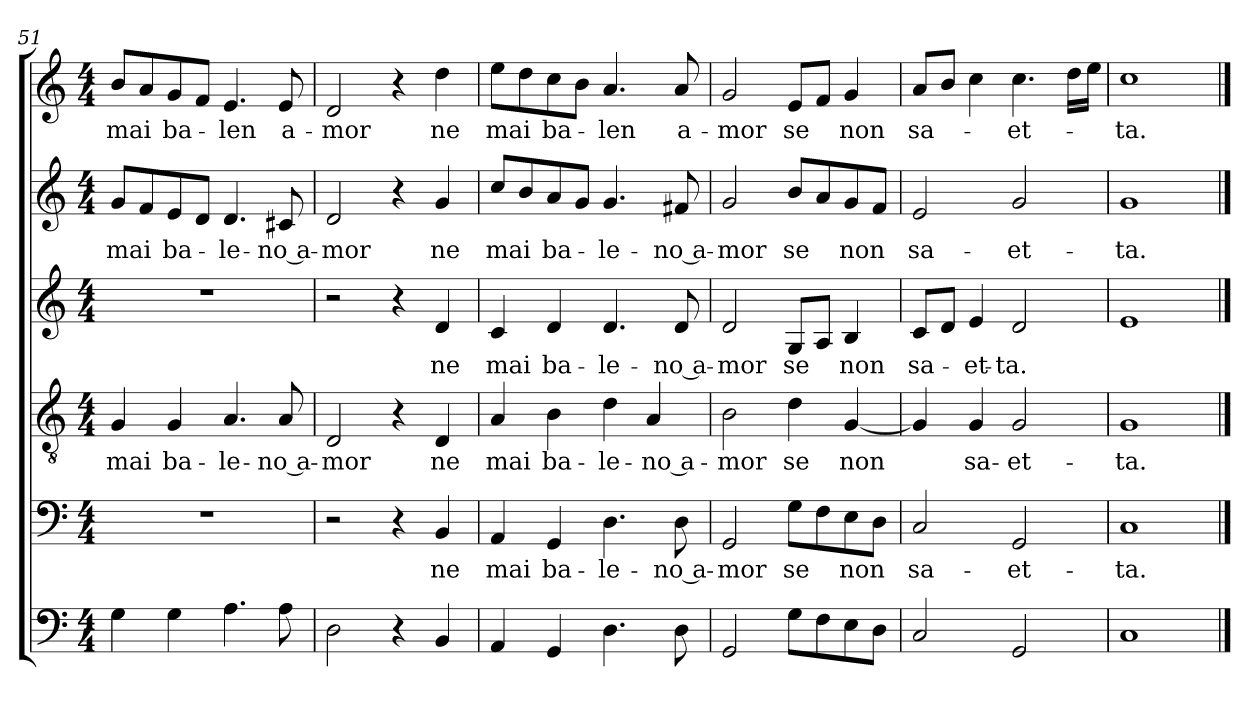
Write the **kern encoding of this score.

**kern	**kern	**text	**kern	**text	**kern	**text	**kern	**text	**kern	**text
*part6	*part5	*part5	*part4	*part4	*part3	*part3	*part2	*part2	*part1	*part1
*staff6	*staff5	*staff5	*staff4	*staff4	*staff3	*staff3	*staff2	*staff2	*staff1	*staff1
*clefF4	*clefF4	*	*clefGv2	*	*clefG2	*	*clefG2	*	*clefG2	*
*k[]	*k[]	*	*k[]	*	*k[]	*	*k[]	*	*k[]	*
*C:	*C:	*	*C:	*	*C:	*	*C:	*	*C:	*
*M4/4	*M4/4	*	*M4/4	*	*M4/4	*	*M4/4	*	*M4/4	*
=51	=51	=51	=51	=51	=51	=51	=51	=51	=51	=51
!	!	!	!	!LO:LY:b	!	!	!	!LO:LY:b	!	!LO:LY:b
4G\	1r	.	4G/	mai	1r	.	8g/L	mai	8b/L	mai
.	.	.	.	.	.	.	8f/	.	8a/	.
!	!	!	!	!LO:LY:b	!	!	!	!LO:LY:b	!	!LO:LY:b
4G\	.	.	4G/	ba-	.	.	8e/	ba-	8g/	ba-
.	.	.	.	.	.	.	8d/J	.	8f/J	.
!	!	!	!	!LO:LY:b	!	!	!	!LO:LY:b	!	!LO:LY:b
4.A\	.	.	4.A/	-le-	.	.	4.d/	-le-	4.e/	-len
!	!	!	!	!LO:LY:b	!	!	!	!LO:LY:b	!	!LO:LY:b
8A\	.	.	8A/	-no a-	.	.	8c#X/	-no a-	8e/	a-
=52	=52	=52	=52	=52	=52	=52	=52	=52	=52	=52
!	!	!	!	!LO:LY:b	!	!	!	!LO:LY:b	!	!LO:LY:b
2D\	2r	.	2D/	-mor	2r	.	2d/	-mor	2d/	-mor
4r	4r	.	4r	.	4r	.	4r	.	4r	.
!	!	!LO:LY:b	!	!LO:LY:b	!	!LO:LY:b	!	!LO:LY:b	!	!LO:LY:b
4BB/	4BB/	ne	4D/	ne	4d/	ne	4g/	ne	4dd\	ne
!!LO:LB:g=z
=53	=53	=53	=53	=53	=53	=53	=53	=53	=53	=53
!	!	!LO:LY:b	!	!LO:LY:b	!	!LO:LY:b	!	!LO:LY:b	!	!LO:LY:b
4AA/	4AA/	mai	4A/	mai	4c/	mai	8cc/L	mai	8ee\L	mai
.	.	.	.	.	.	.	8b/	.	8dd\	.
!	!	!LO:LY:b	!	!LO:LY:b	!	!LO:LY:b	!	!LO:LY:b	!	!LO:LY:b
4GG/	4GG/	ba-	4B\	ba-	4d/	ba-	8a/	ba-	8cc\	ba-
.	.	.	.	.	.	.	8g/J	.	8b\J	.
!	!	!LO:LY:b	!	!LO:LY:b	!	!LO:LY:b	!	!LO:LY:b	!	!LO:LY:b
4.D\	4.D\	-le-	4d\	-le-	4.d/	-le-	4.g/	-le-	4.a/	-len
!	!	!	!	!LO:LY:b	!	!	!	!	!	!
.	.	.	4A/	-no a-	.	.	.	.	.	.
!	!	!LO:LY:b	!	!	!	!LO:LY:b	!	!LO:LY:b	!	!LO:LY:b
8D\	8D\	-no a-	.	.	8d/	-no a-	8f#X/	-no a-	8a/	a-
=54	=54	=54	=54	=54	=54	=54	=54	=54	=54	=54
!	!	!LO:LY:b	!	!LO:LY:b	!	!LO:LY:b	!	!LO:LY:b	!	!LO:LY:b
2GG/	2GG/	-mor	2B\	-mor	2d/	-mor	2g/	-mor	2g/	-mor
!	!	!LO:LY:b	!	!LO:LY:b	!	!LO:LY:b	!	!LO:LY:b	!	!LO:LY:b
8G\L	8G\L	se	4d\	se	8G/L	se	8b/L	se	8e/L	se
8F\	8F\	.	.	.	8A/J	.	8a/	.	8f/J	.
!	!	!LO:LY:b	!	!LO:LY:b	!	!LO:LY:b	!	!LO:LY:b	!	!LO:LY:b
8E\	8E\	non	[4G/	non	4B/	non	8g/	non	4g/	non
8D\J	8D\J	.	.	.	.	.	8f/J	.	.	.
=55	=55	=55	=55	=55	=55	=55	=55	=55	=55	=55
!	!	!LO:LY:b	!	!	!	!LO:LY:b	!	!LO:LY:b	!	!LO:LY:b
2C/	2C/	sa-	4G/]	.	8c/L	sa-	2e/	sa-	8a/L	sa-
.	.	.	.	.	8d/J	.	.	.	8b/J	.
!	!	!	!	!LO:LY:b	!	!LO:LY:b	!	!	!	!
.	.	.	4G/	sa-	4e/	-et-	.	.	4cc\	.
!	!	!LO:LY:b	!	!LO:LY:b	!	!LO:LY:b	!	!LO:LY:b	!	!LO:LY:b
2GG/	2GG/	-et-	2G/	-et-	2d/	-ta.	2g/	-et-	4.cc\	-et-
.	.	.	.	.	.	.	.	.	16dd\LL	.
.	.	.	.	.	.	.	.	.	16ee\JJ	.
=56	=56	=56	=56	=56	=56	=56	=56	=56	=56	=56
!	!	!LO:LY:b	!	!LO:LY:b	!	!	!	!LO:LY:b	!	!LO:LY:b
1C	1C	-ta.	1G	-ta.	1e	.	1g	-ta.	1cc	-ta.
==	==	==	==	==	==	==	==	==	==	==
*-	*-	*-	*-	*-	*-	*-	*-	*-	*-	*-
